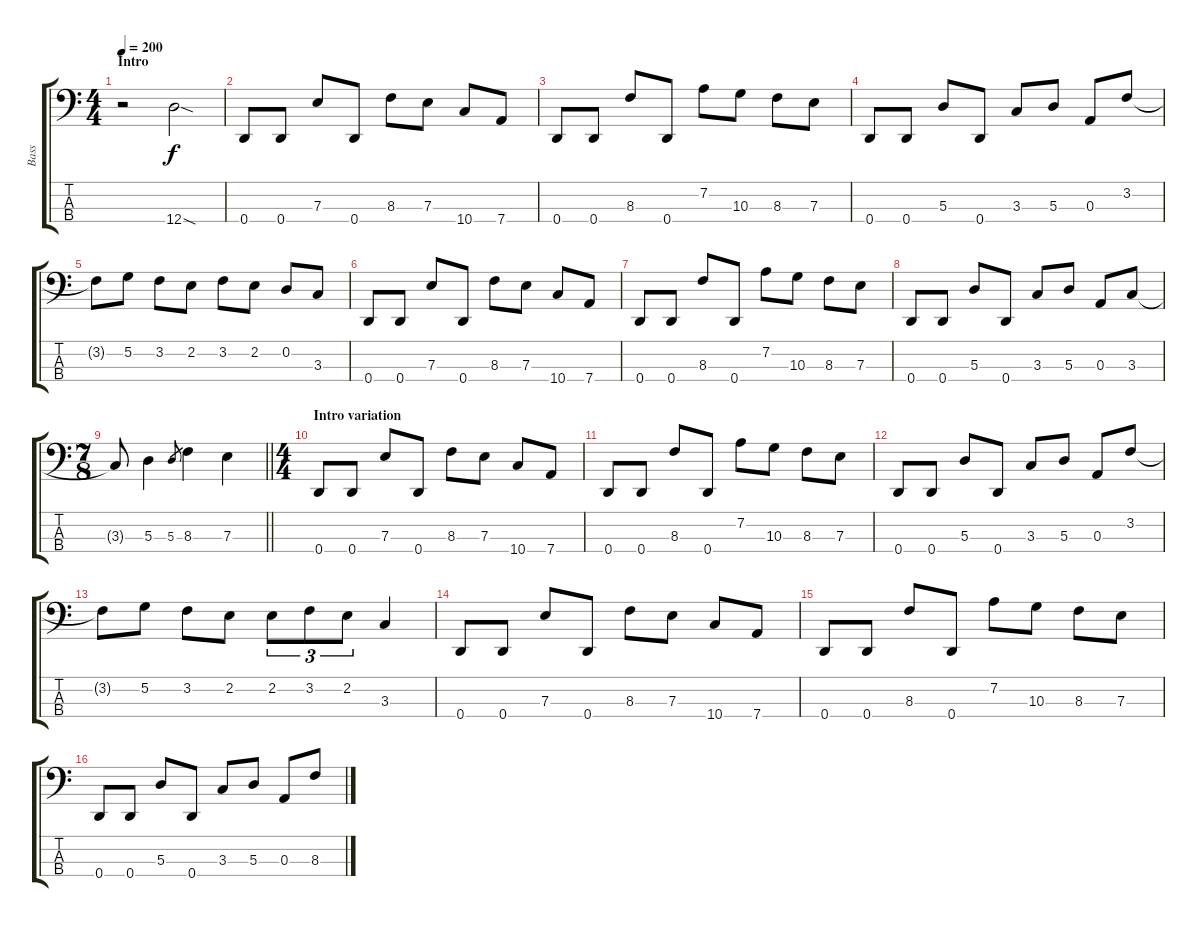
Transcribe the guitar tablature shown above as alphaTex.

\track ("Bass" "Bass") {instrument electricbasspick}
\staff {score tabs}
\tuning (G2 D2 A1 D1) {hide}
\ts (4 4)
\section ("" "Intro")
\tempo 200
\clef f4
\ks c
r.2{dy f instrument electricbasspick} 12.4{sod}.2 |
0.4.8 0.4.8 7.3.8 0.4.8 8.3.8 7.3.8 10.4.8 7.4.8 |
0.4.8 0.4.8 8.3.8 0.4.8 7.2.8 10.3.8 8.3.8 7.3.8 |
0.4.8 0.4.8 5.3.8 0.4.8 3.3.8 5.3.8 0.3.8 3.2.8 |
3.2{t}.8 5.2.8 3.2.8 2.2.8 3.2.8 2.2.8 0.2.8 3.3.8 |
0.4.8 0.4.8 7.3.8 0.4.8 8.3.8 7.3.8 10.4.8 7.4.8 |
0.4.8 0.4.8 8.3.8 0.4.8 7.2.8 10.3.8 8.3.8 7.3.8 |
0.4.8 0.4.8 5.3.8 0.4.8 3.3.8 5.3.8 0.3.8 3.3.8 |
\ts (7 8)
\barLineRight lightlight
3.3{t}.8 5.3.4 5.3.8{gr} 8.3.4 7.3.4 |
\ts (4 4)
\section ("" "Intro variation")
0.4.8 0.4.8 7.3.8 0.4.8 8.3.8 7.3.8 10.4.8 7.4.8 |
0.4.8 0.4.8 8.3.8 0.4.8 7.2.8 10.3.8 8.3.8 7.3.8 |
0.4.8 0.4.8 5.3.8 0.4.8 3.3.8 5.3.8 0.3.8 3.2.8 |
3.2{t}.8 5.2.8 3.2.8 2.2.8 2.2.8{tu (3 2)} 3.2.8{tu (3 2)} 2.2.8{tu (3 2)} 3.3.4 |
0.4.8 0.4.8 7.3.8 0.4.8 8.3.8 7.3.8 10.4.8 7.4.8 |
0.4.8 0.4.8 8.3.8 0.4.8 7.2.8 10.3.8 8.3.8 7.3.8 |
0.4.8 0.4.8 5.3.8 0.4.8 3.3.8 5.3.8 0.3.8 8.3.8
